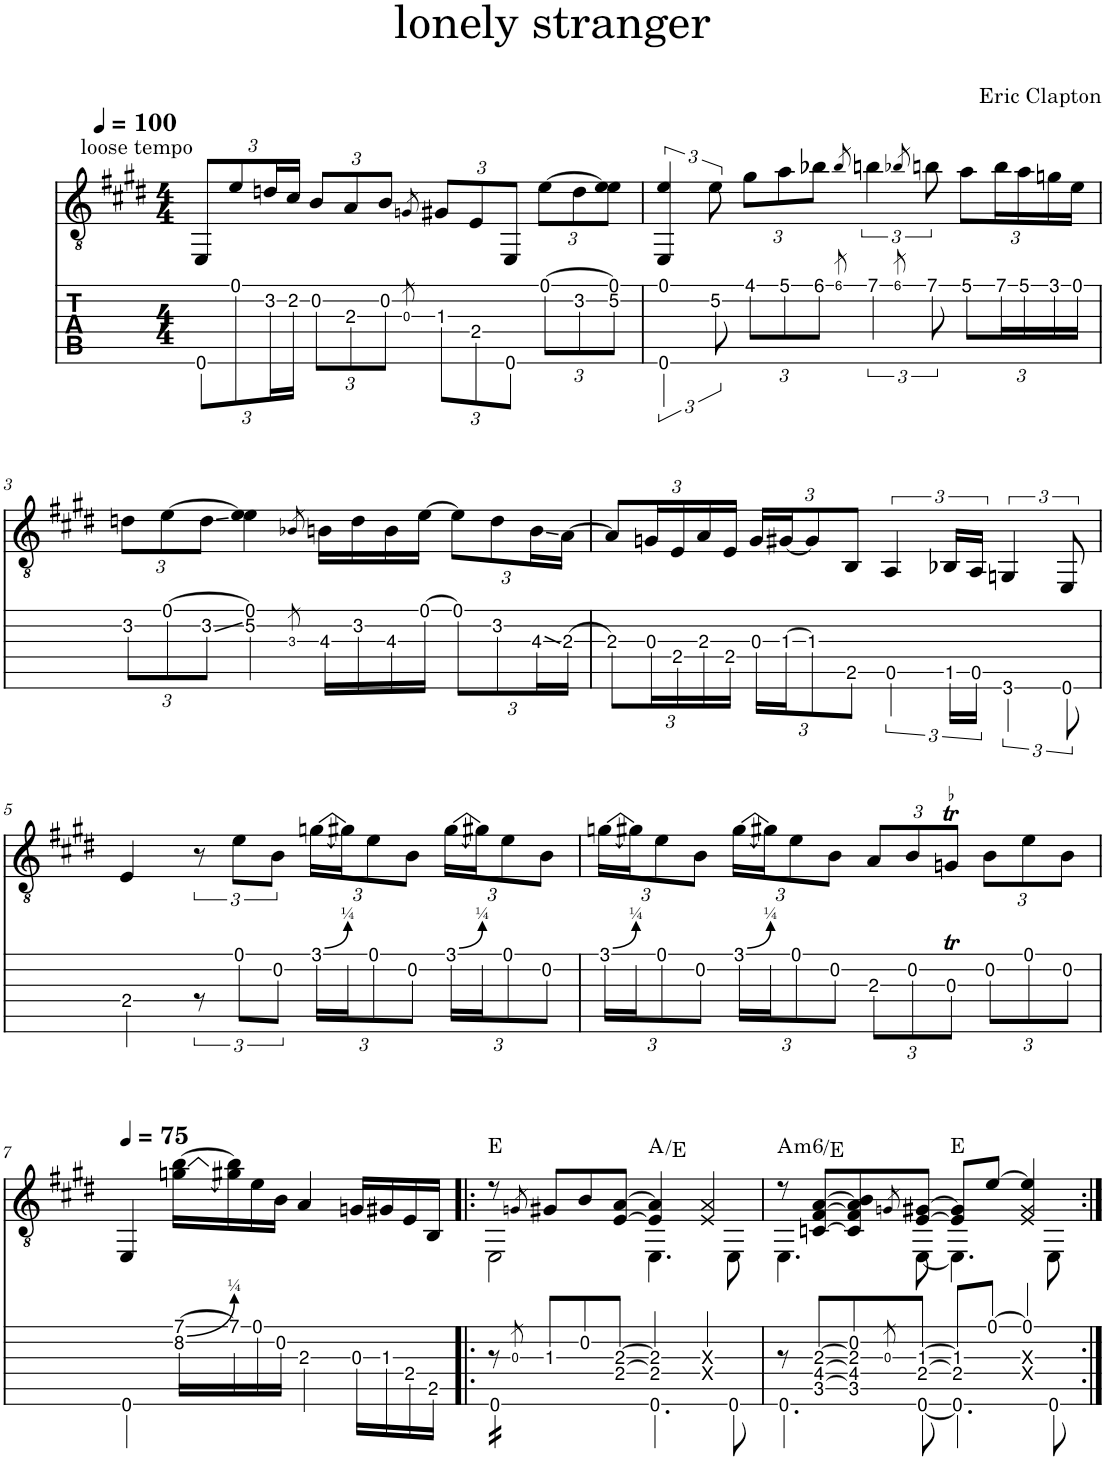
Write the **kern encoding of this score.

**kern	**kern	**harte	**kern
*part2	*part2	*part2	*part1
*staff3	*staff2	*	*staff1
*I"Acoustic Guitar	*	*	*I"Acoustic Guitar 2
*I'Ac Gtr	*	*	*I'Ac Gtr
*stria6	*	*	*
*	*clefGv2	*	*clefGv2
*k[f#c#g#d#]	*k[f#c#g#d#]	*	*k[f#c#g#d#]
*M4/4	*M4/4	*	*M4/4
*MM100	*MM100	*	*MM100
*Xbrackettup	*Xbrackettup	*	*
=1	=1	=1	=1
!	!LO:TX:a:t=loose tempo	!	!
12EE\L	12EE/L	.	1r
12e\	12e/	.	.
24dn\L	24dn/L	.	.
24c#\JJ	24c#/JJ	.	.
12B\L	12B/L	.	.
12A\	12A/	.	.
12B\J	12B/J	.	.
8qGn/	8qGn/	.	.
12G#X\L	12G#X/L	.	.
12E\	12E/	.	.
12EE\J	12EE/J	.	.
[12e\L	[12e\L	.	.
12dn\	12d\	.	.
12e\ 12e\]J	12e\] 12e\J	.	.
=2	=2	=2	=2
*brackettup	*brackettup	*	*
6EE\ 6e\	6EE/ 6e/	.	1r
12e\	12e\	.	.
*Xbrackettup	*Xbrackettup	*	*
12g#\L	12g#\L	.	.
12a\	12a\	.	.
12b-X\J	12b-X\J	.	.
8qb-/	8qb-/	.	.
*brackettup	*brackettup	*	*
6b\	6bn\	.	.
8qb-/	8qb-X/	.	.
12b\	12bn\	.	.
*Xbrackettup	*Xbrackettup	*	*
12a\L	12a\L	.	.
24b\L	24b\L	.	.
24a\	24a\	.	.
24g\	24gn\	.	.
24e\JJ	24e\JJ	.	.
!!LO:LB:g=z
=3	=3	=3	=3
12d\L	12dn\L	.	1r
[12e\	[12e\	.	.
12d\J	12d\J	.	.
4e\ 4e\]	4e\] 4e\	.	.
8qB-/	8qB-X/	.	.
16B\LL	16Bn\LL	.	.
16dn\	16d\	.	.
16B\	16B\	.	.
[16e\JJ	[16e\JJ	.	.
12e\L]	12e\L]	.	.
12dn\	12d\	.	.
24B\L	24B\L	.	.
[24A\JJ	[24A\JJ	.	.
=4	=4	=4	=4
12A\L]	12A/L]	.	1r
24Gn\L	24Gn/L	.	.
24E\	24E/	.	.
24A\	24A/	.	.
24E\JJ	24E/JJ	.	.
24G\LL	24G/LL	.	.
[24G#X\J	[24G#X/J	.	.
12G#\]	12G#/]	.	.
12BB\J	12BB/J	.	.
*brackettup	*brackettup	*	*
6AA\	6AA/	.	.
24BB-X\LL	24BB-X/LL	.	.
24AA\JJ	24AA/JJ	.	.
6GGn\	6GGn/	.	.
12EE\	12EE/	.	.
!!LO:LB:g=z
=5	=5	=5	=5
4E\	4E/	.	1r
12r	12r	.	.
12e\L	12e\L	.	.
12B\J	12B\J	.	.
*Xbrackettup	*Xbrackettup	*	*
24gn\LL	24gn\LL	.	.
24gn\J	24gn\J	.	.
12e\	12e\	.	.
12B\J	12B\J	.	.
24gn\LL	24g\LL	.	.
24gn\J	24gn\J	.	.
12e\	12e\	.	.
12B\J	12B\J	.	.
=6	=6	=6	=6
24g\LL	24gn\LL	.	1r
24gn\J	24gn\J	.	.
12e\	12e\	.	.
12B\J	12B\J	.	.
24gn\LL	24g\LL	.	.
24gn\J	24gn\J	.	.
12e\	12e\	.	.
12B\J	12B\J	.	.
12A\L	12A/L	.	.
12B\	12B/	.	.
!LO:TR:acc=-	!LO:TR:acc=-	!	!
12Gnt\J	12Gnt/J	.	.
12B\L	12B\L	.	.
12e\	12e\	.	.
12B\J	12B\J	.	.
!!LO:LB:g=z
=7	=7	=7	=7
*	*	*	*MM75
4EE\	4EE/	.	1r
16gn\ [16b\LL	16gn\ [16b\LL	.	.
16gn\ 16b\]	16gn\ 16b\]	.	.
16e\	16e\	.	.
16B\JJ	16B\JJ	.	.
4A\	4A/	.	.
16Gn\LL	16Gn/LL	.	.
16G#X\	16G#X/	.	.
16E\	16E/	.	.
16BB\JJ	16BB/JJ	.	.
=8!|:	=8!|:	=8!|:	=8!|:
*^	*^	*	*
8r	2EE\	8r	2EE\	E:maj	1r
8qGn/	.	8qGn/	.	.	.
8G#X/L	.	8G#X/L	.	.	.
8B/	.	8B/	.	.	.
[8E/ [8A/J	.	[8E/ [8A/J	.	.	.
4E/] 4A/]	4.EE\	4E/] 4A/]	4.EE\	A:maj/5	.
4E/ 4A/	.	4E/ 4A/	.	.	.
.	8EE\	.	8EE\	.	.
=9	=9	=9	=9	=9	=9
!	!	!	!	!LO:H:kt=m6	!
8r	4.EE\	8r	4.EE\	A:min6/5	1r
[8Cn/ [8F#/ [8A/L	.	[8Cn/ [8F#/ [8A/L	.	.	.
8C/] 8F#/] 8A/] 8B/	.	8C/] 8F#/] 8A/] 8B/	.	.	.
8qGn/	.	8qGn/	.	.	.
[8E/ [8G#X/J	[8EE\	[8E/ [8G#X/J	[8EE\	.	.
8E/] 8G#/]L	4.EE\]	8E/] 8G#/]L	4.EE\]	E:maj	.
[8e/J	.	[8e/J	.	.	.
4E/ 4G#/ 4e/]	.	4E/ 4G#/ 4e/]	.	.	.
.	8EE\	.	8EE\	.	.
*v	*v	*	*	*	*
*	*v	*v	*	*
=:|!	=:|!	=:|!	=:|!
*-	*-	*-	*-
